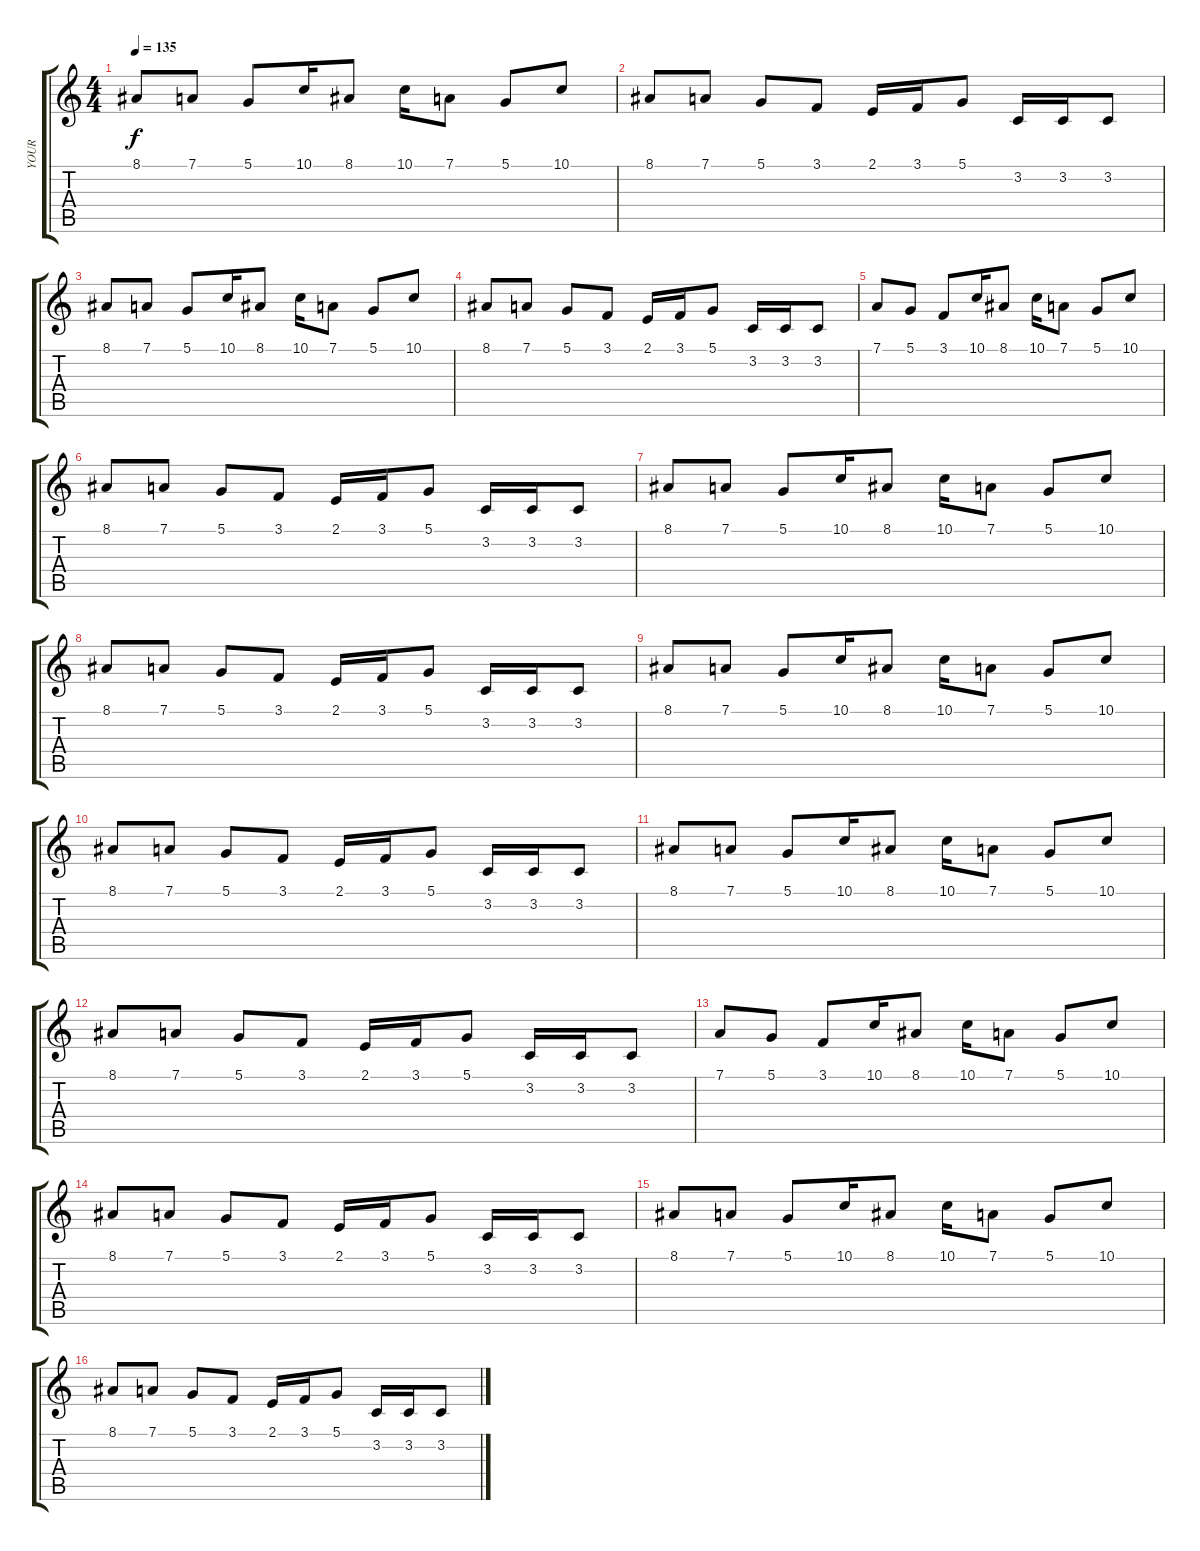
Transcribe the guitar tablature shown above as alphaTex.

\track ("YOUR" "YOUR") {instrument brasssection}
\staff {score tabs}
\tuning (D4 A3 F3 C3 G2 C2) {hide}
\ts (4 4)
\tempo 135
\clef g2
\ks c
8.1.8{dy f instrument brasssection} 7.1.8 5.1.8 10.1.16 8.1.8 10.1.16 7.1.8 5.1.8 10.1.8 |
8.1.8 7.1.8 5.1.8 3.1.8 2.1.16 3.1.16 5.1.8 3.2.16 3.2.16 3.2.8 |
8.1.8 7.1.8 5.1.8 10.1.16 8.1.8 10.1.16 7.1.8 5.1.8 10.1.8 |
8.1.8 7.1.8 5.1.8 3.1.8 2.1.16 3.1.16 5.1.8 3.2.16 3.2.16 3.2.8 |
7.1.8 5.1.8 3.1.8 10.1.16 8.1.8 10.1.16 7.1.8 5.1.8 10.1.8 |
8.1.8 7.1.8 5.1.8 3.1.8 2.1.16 3.1.16 5.1.8 3.2.16 3.2.16 3.2.8 |
8.1.8 7.1.8 5.1.8 10.1.16 8.1.8 10.1.16 7.1.8 5.1.8 10.1.8 |
8.1.8 7.1.8 5.1.8 3.1.8 2.1.16 3.1.16 5.1.8 3.2.16 3.2.16 3.2.8 |
8.1.8 7.1.8 5.1.8 10.1.16 8.1.8 10.1.16 7.1.8 5.1.8 10.1.8 |
8.1.8 7.1.8 5.1.8 3.1.8 2.1.16 3.1.16 5.1.8 3.2.16 3.2.16 3.2.8 |
8.1.8 7.1.8 5.1.8 10.1.16 8.1.8 10.1.16 7.1.8 5.1.8 10.1.8 |
8.1.8 7.1.8 5.1.8 3.1.8 2.1.16 3.1.16 5.1.8 3.2.16 3.2.16 3.2.8 |
7.1.8 5.1.8 3.1.8 10.1.16 8.1.8 10.1.16 7.1.8 5.1.8 10.1.8 |
8.1.8 7.1.8 5.1.8 3.1.8 2.1.16 3.1.16 5.1.8 3.2.16 3.2.16 3.2.8 |
8.1.8 7.1.8 5.1.8 10.1.16 8.1.8 10.1.16 7.1.8 5.1.8 10.1.8 |
8.1.8 7.1.8 5.1.8 3.1.8 2.1.16 3.1.16 5.1.8 3.2.16 3.2.16 3.2.8
